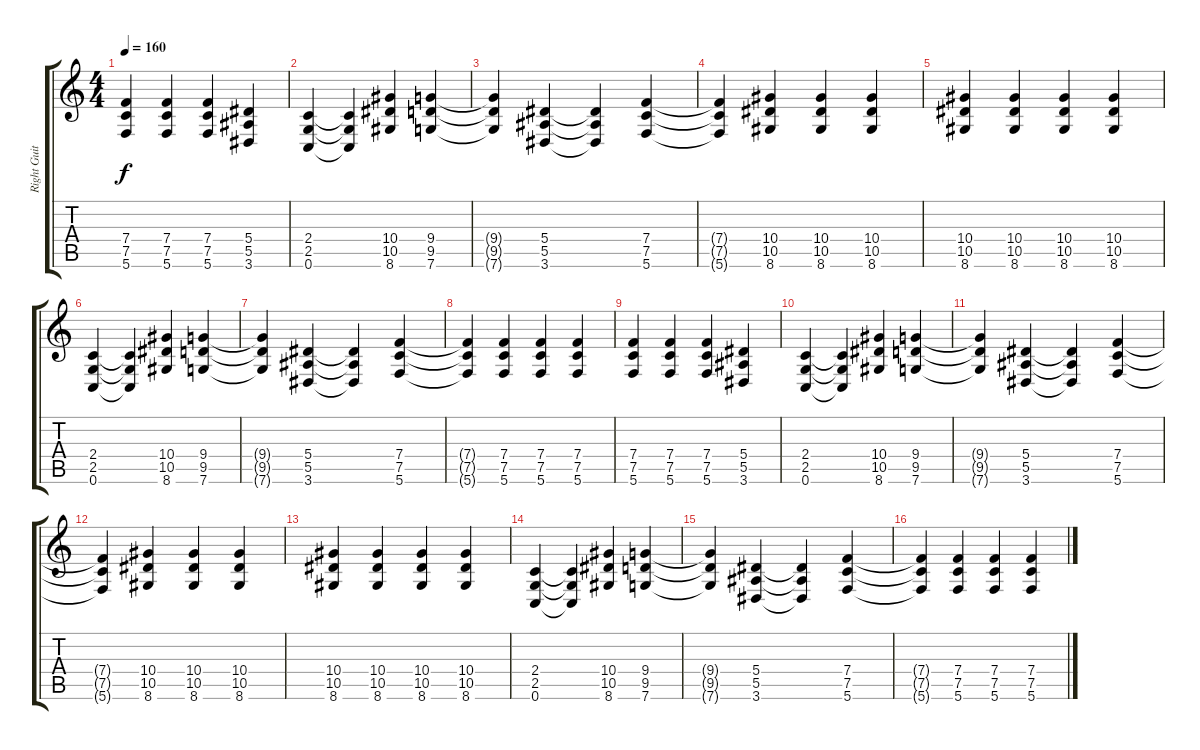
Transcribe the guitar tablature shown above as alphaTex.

\track ("Right Guitar" "Right Guit") {instrument distortionguitar}
\staff {score tabs}
\tuning (C4 G3 Eb3 Bb2 F2 C2) {hide}
\ts (4 4)
\tempo 160
\clef g2
\ks c
(7.4 7.5 5.6).4{dy f} (7.4 7.5 5.6).4 (7.4 7.5 5.6).4 (5.4 5.5 3.6).4 |
(2.4 2.5 0.6).4 (2.4{t} 2.5{t} 0.6{t}).4 (10.4 10.5 8.6).4 (9.4 9.5 7.6).4 |
(9.4{t} 9.5{t} 7.6{t}).4 (5.4 5.5 3.6).4 (5.4{t} 5.5{t} 3.6{t}).4 (7.4 7.5 5.6).4 |
(7.4{t} 7.5{t} 5.6{t}).4 (10.4 10.5 8.6).4 (10.4 10.5 8.6).4 (10.4 10.5 8.6).4 |
(10.4 10.5 8.6).4 (10.4 10.5 8.6).4 (10.4 10.5 8.6).4 (10.4 10.5 8.6).4 |
(2.4 2.5 0.6).4 (2.4{t} 2.5{t} 0.6{t}).4 (10.4 10.5 8.6).4 (9.4 9.5 7.6).4 |
(9.4{t} 9.5{t} 7.6{t}).4 (5.4 5.5 3.6).4 (5.4{t} 5.5{t} 3.6{t}).4 (7.4 7.5 5.6).4 |
(7.4{t} 7.5{t} 5.6{t}).4 (7.4 7.5 5.6).4 (7.4 7.5 5.6).4 (7.4 7.5 5.6).4 |
(7.4 7.5 5.6).4 (7.4 7.5 5.6).4 (7.4 7.5 5.6).4 (5.4 5.5 3.6).4 |
(2.4 2.5 0.6).4 (2.4{t} 2.5{t} 0.6{t}).4 (10.4 10.5 8.6).4 (9.4 9.5 7.6).4 |
(9.4{t} 9.5{t} 7.6{t}).4 (5.4 5.5 3.6).4 (5.4{t} 5.5{t} 3.6{t}).4 (7.4 7.5 5.6).4 |
(7.4{t} 7.5{t} 5.6{t}).4 (10.4 10.5 8.6).4 (10.4 10.5 8.6).4 (10.4 10.5 8.6).4 |
(10.4 10.5 8.6).4 (10.4 10.5 8.6).4 (10.4 10.5 8.6).4 (10.4 10.5 8.6).4 |
(2.4 2.5 0.6).4 (2.4{t} 2.5{t} 0.6{t}).4 (10.4 10.5 8.6).4 (9.4 9.5 7.6).4 |
(9.4{t} 9.5{t} 7.6{t}).4 (5.4 5.5 3.6).4 (5.4{t} 5.5{t} 3.6{t}).4 (7.4 7.5 5.6).4 |
(7.4{t} 7.5{t} 5.6{t}).4 (7.4 7.5 5.6).4 (7.4 7.5 5.6).4 (7.4 7.5 5.6).4
